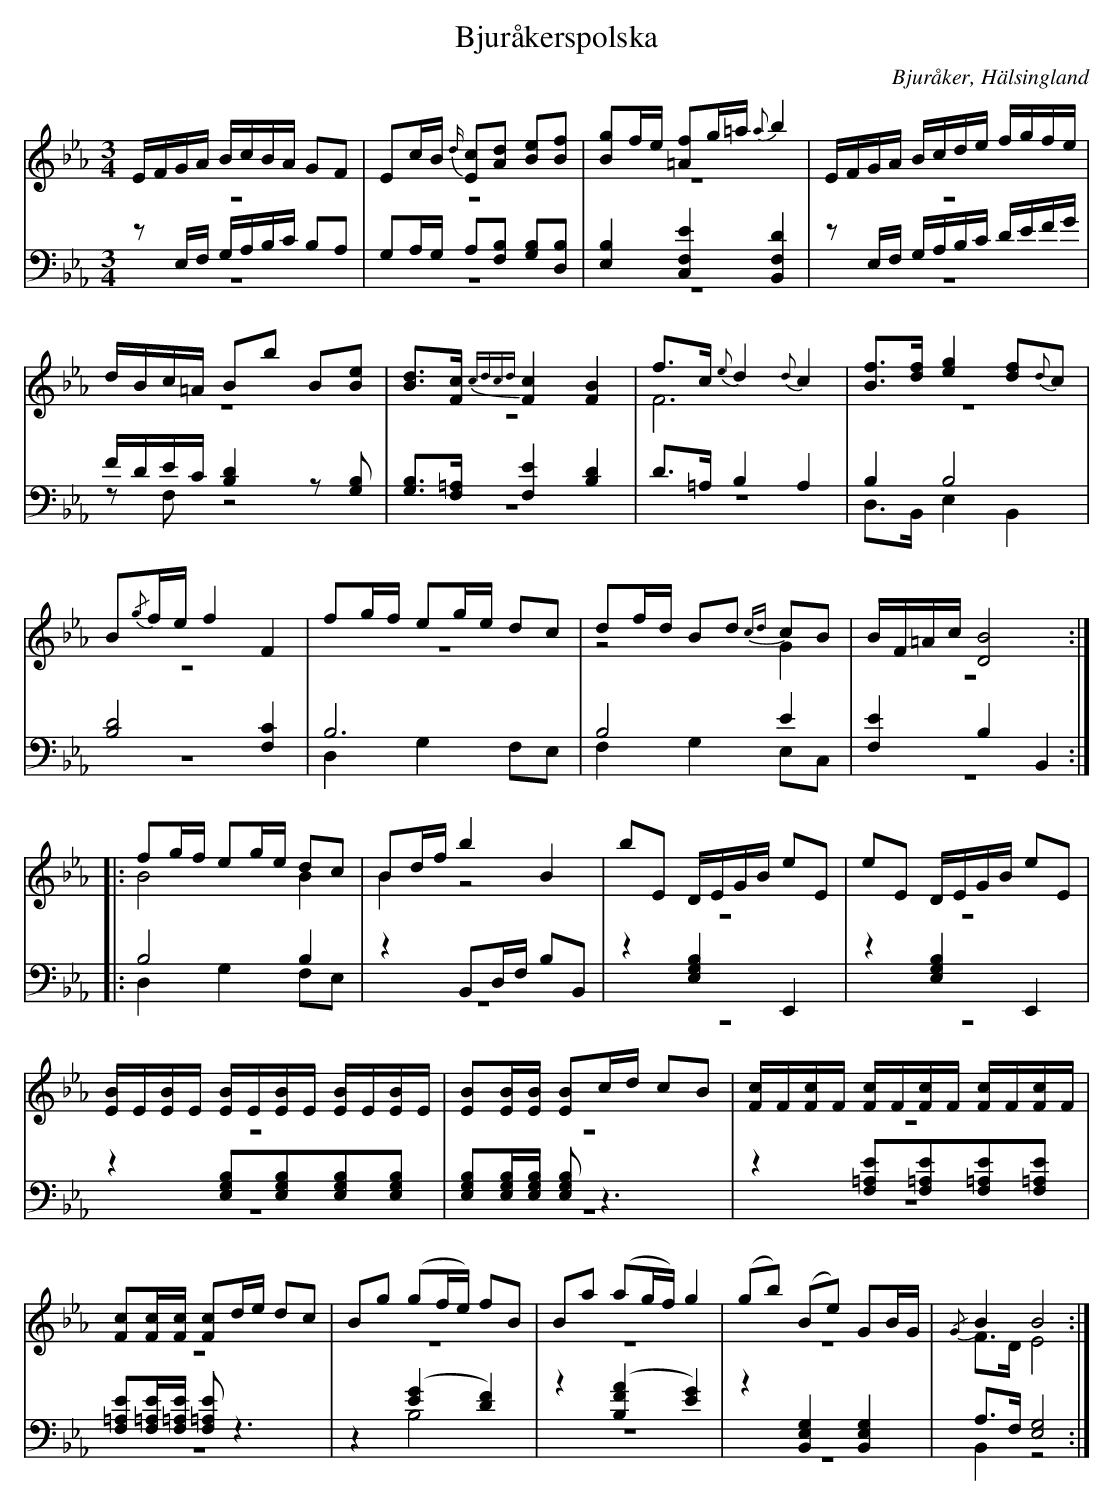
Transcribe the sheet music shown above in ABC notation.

X:1
T: Bjuråkerspolska
O: Bjuråker, Hälsingland
M: 3/4
L: 1/8
K: Eb
V:1
V:2 merge
V:3
V:4 merge
V:1
E/F/G/A/ B/c/B/A/ GF|Ec/B/ {d/}[Ec][Ad] [Be][Bf]|[Bg]f/e/ [=Af]g/=a/ {a}b2|E/F/G/A/ B/c/d/e/ f/g/f/e/|
d/B/c/=A/ Bb B[Be]|[Bd]>[Fc] {c8/5d8/5c8/5d8/5}[F2c2] [F2B2]|f>c {e}d2 {d}c2|[Bf]>[df] [e2g2] [df]{d}c|
B{/g}f/e/ f2 F2|fg/f/ eg/e/ dc|df/d/ Bd {cd}cB|B/F/=A/c/ [D4B4]:|
|:fg/f/ eg/e/ dc|Bd/f/ b2 B2|bE D/E/G/B/ eE|eE D/E/G/B/ eE|
[E/B/]E/[E/B/]E/ [E/B/]E/[E/B/]E/ [E/B/]E/[E/B/]E/|[EB][E/B/][E/B/] [EB]c/d/ cB|[F/c/]F/[F/c/]F/ [F/c/]F/[F/c/]F/ [F/c/]F/[F/c/]F/|[Fc][F/c/][F/c/] [Fc]d/e/ dc|Bg (gf/e/) fB|Ba (ag/f/) g2|(gb) (Be) GB/G/|{/G}B2 B4:|
V:2
z6|z6|z6|z6|
z6|z6|F6|z6|
z6|z6|z4 G2|z6:|
|:B4 B2|B2 z4|z6|z6|
z6|z6|z6|z6|
z6|z6|z6|F>D E4:|
V:3 clef=bass
zE,/F,/ G,/A,/B,/C/ B,A,|G,A,/G,/ A,[F,B,] [G,B,][D,B,]|[E,2B,2] [C,2F,2E2] [B,,2F,2D2]|zE,/F,/ G,/A,/B,/C/ D/E/F/G/|
F/D/E/C/ [B,2D2]z[G,B,]|[G,B,]>[F,=A,] [F,2E2] [B,2D2]|D>=A, B,2 A,2|B,2 B,4|
[B,4D4] [F,2C2]|B,6|B,4 E2|[F,2E2] B,2 B,,2:|
|:B,4 B,2|z2 B,,D,/F,/ B,B,,|z2 [E,2G,2B,2] E,,2|z2 [E,2G,2B,2] E,,2|
z2 [E,G,B,][E,G,B,][E,G,B,][E,G,B,]|[E,G,B,][E,/G,/B,/][E,/G,/B,/] [E,G,B,] z3|z2 [F,=A,E][F,=A,E][F,=A,E][F,=A,E]|[F,=A,E][F,/=A,/E/][F,/=A,/E/] [F,=A,E] z3|
z2 ([E2G2] [D2F2])|z2 ([B,2F2A2] [E2G2])|z2 [B,,2E,2G,2] [B,,2E,2G,2]|A,>F, [E,4G,4]:|
V:4  clef=bass
z6|z6|z6|z6|
zF, z4|z6|z6|D,>B,, E,2 B,,2|
z6|D,2 G,2 F,E,|F,2 G,2 E,C,|z6:|
|:D,2 G,2 F,E,|z6|z6|z6|
z6|z6|z6|z6|
z2 B,4|z6|z6|B,,2 z4:|
